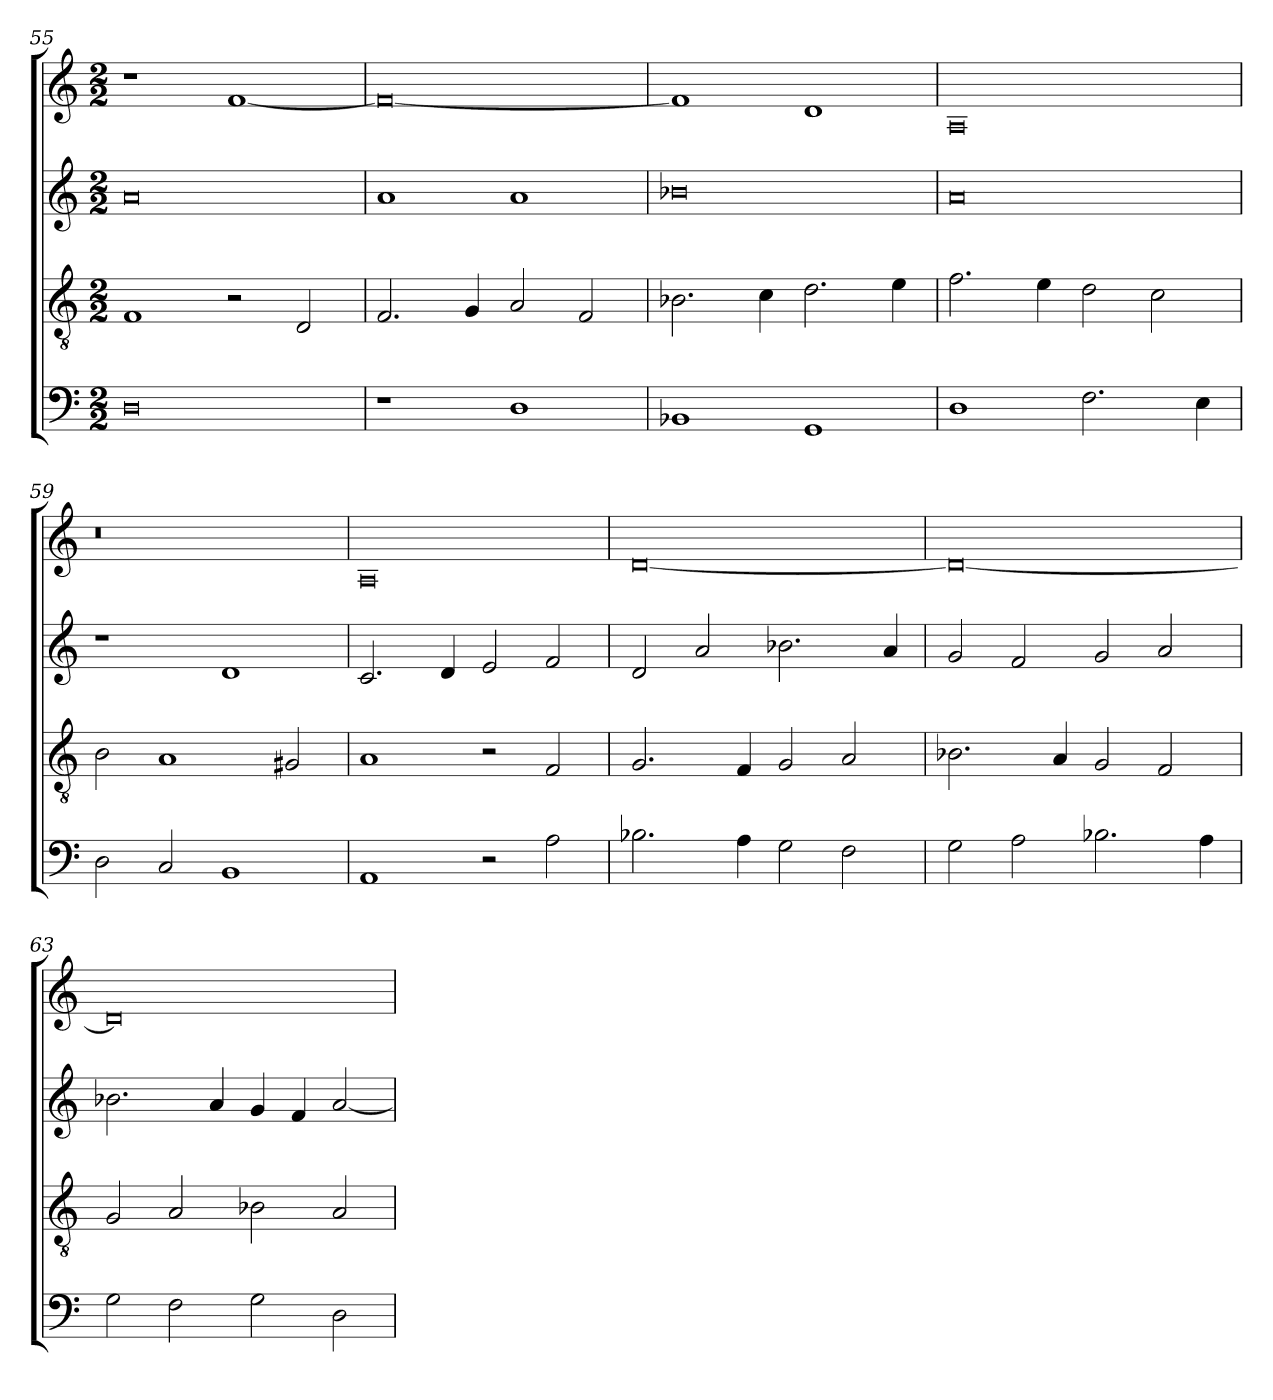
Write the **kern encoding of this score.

**kern	**kern	**kern	**kern
*part4	*part3	*part2	*part1
*staff4	*staff3	*staff2	*staff1
*clefF4	*clefGv2	*clefG2	*clefG2
*k[]	*k[]	*k[]	*k[]
*M2/2	*M2/2	*M2/2	*M2/2
=55	=55	=55	=55
0D	1F	0a	1r
.	2r	.	[1f
.	2D/	.	.
=56	=56	=56	=56
1r	2.F/	1a	0f_
.	4G/	.	.
1D	2A/	1a	.
.	2F/	.	.
=57	=57	=57	=57
1BB-X	2.B-X\	0b-X	1f]
.	4c\	.	.
1GG	2.d\	.	1d
.	4e\	.	.
=58	=58	=58	=58
1D	2.f\	0a	0A
.	4e\	.	.
2.F\	2d\	.	.
.	2c\	.	.
4E\	.	.	.
=59	=59	=59	=59
2D\	2B\	1r	0r
2C/	1A	.	.
1BB	.	1d	.
.	2G#X/	.	.
=60	=60	=60	=60
1AA	1A	2.c/	0A
.	.	4d/	.
2r	2r	2e/	.
2A\	2F/	2f/	.
=61	=61	=61	=61
2.B-X\	2.G/	2d/	[0d
.	.	2a/	.
4A\	4F/	.	.
2G\	2G/	2.b-X\	.
2F\	2A/	.	.
.	.	4a/	.
=62	=62	=62	=62
2G\	2.B-X\	2g/	0d_
2A\	.	2f/	.
.	4A/	.	.
2.B-X\	2G/	2g/	.
.	2F/	2a/	.
4A\	.	.	.
=63	=63	=63	=63
2G\	2G/	2.b-X\	0d]
2F\	2A/	.	.
.	.	4a/	.
2G\	2B-X\	4g/	.
.	.	4f/	.
2D\	2A/	[2a/	.
=	=	=	=
*-	*-	*-	*-
